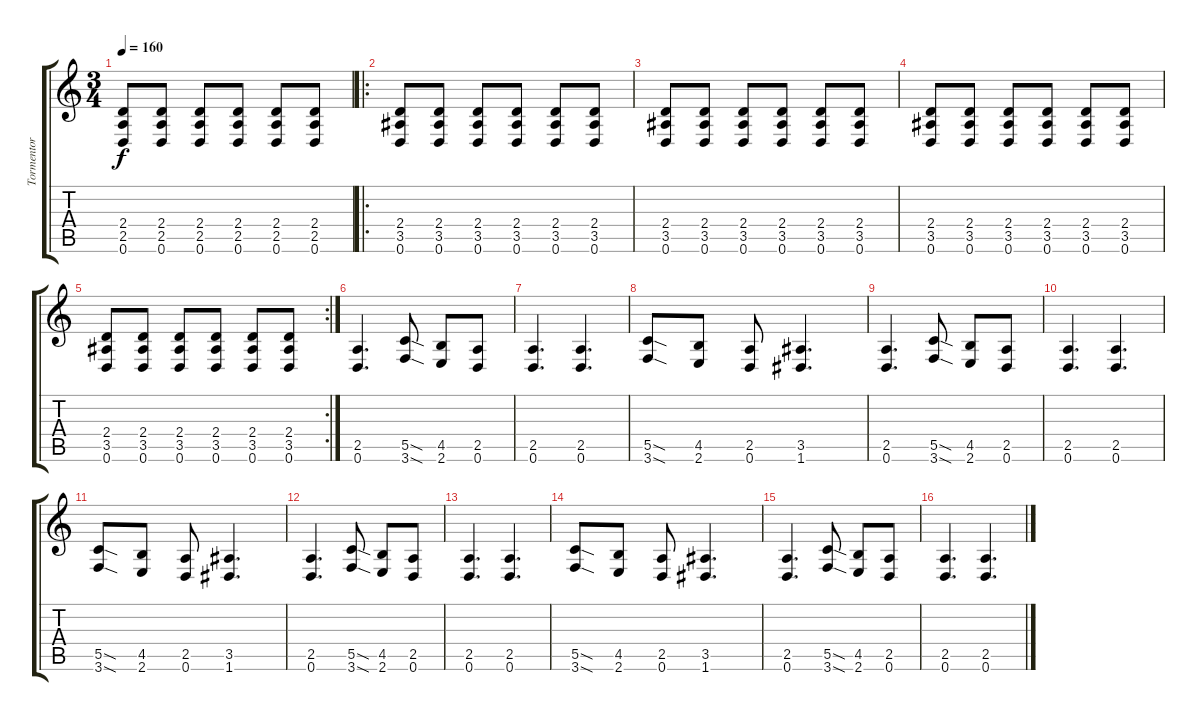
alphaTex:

\track ("Tormentor" "Tormentor") {instrument distortionguitar}
\staff {score tabs}
\tuning (D4 A3 F3 C3 G2 D2) {hide}
\ts (3 4)
\tempo 160
\clef g2
\ks c
(2.4 2.5 0.6).8{dy f} (2.4 2.5 0.6).8 (2.4 2.5 0.6).8 (2.4 2.5 0.6).8 (2.4 2.5 0.6).8 (2.4 2.5 0.6).8 |
\ro
(2.4 3.5 0.6).8 (2.4 3.5 0.6).8 (2.4 3.5 0.6).8 (2.4 3.5 0.6).8 (2.4 3.5 0.6).8 (2.4 3.5 0.6).8 |
(2.4 3.5 0.6).8 (2.4 3.5 0.6).8 (2.4 3.5 0.6).8 (2.4 3.5 0.6).8 (2.4 3.5 0.6).8 (2.4 3.5 0.6).8 |
(2.4 3.5 0.6).8 (2.4 3.5 0.6).8 (2.4 3.5 0.6).8 (2.4 3.5 0.6).8 (2.4 3.5 0.6).8 (2.4 3.5 0.6).8 |
\rc 2
(2.4 3.5 0.6).8 (2.4 3.5 0.6).8 (2.4 3.5 0.6).8 (2.4 3.5 0.6).8 (2.4 3.5 0.6).8 (2.4 3.5 0.6).8 |
(2.5 0.6).4{d} (5.5{sod} 3.6{sod}).8 (4.5 2.6).8 (2.5 0.6).8 |
(2.5 0.6).4{d} (2.5 0.6).4{d} |
(5.5{sod} 3.6{sod}).8 (4.5 2.6).8 (2.5 0.6).8 (3.5 1.6).4{d} |
(2.5 0.6).4{d} (5.5{sod} 3.6{sod}).8 (4.5 2.6).8 (2.5 0.6).8 |
(2.5 0.6).4{d} (2.5 0.6).4{d} |
(5.5{sod} 3.6{sod}).8 (4.5 2.6).8 (2.5 0.6).8 (3.5 1.6).4{d} |
(2.5 0.6).4{d volume 12} (5.5{sod} 3.6{sod}).8 (4.5 2.6).8 (2.5 0.6).8 |
(2.5 0.6).4{d} (2.5 0.6).4{d} |
(5.5{sod} 3.6{sod}).8 (4.5 2.6).8 (2.5 0.6).8 (3.5 1.6).4{d} |
(2.5 0.6).4{d} (5.5{sod} 3.6{sod}).8 (4.5 2.6).8 (2.5 0.6).8 |
(2.5 0.6).4{d} (2.5 0.6).4{d}
